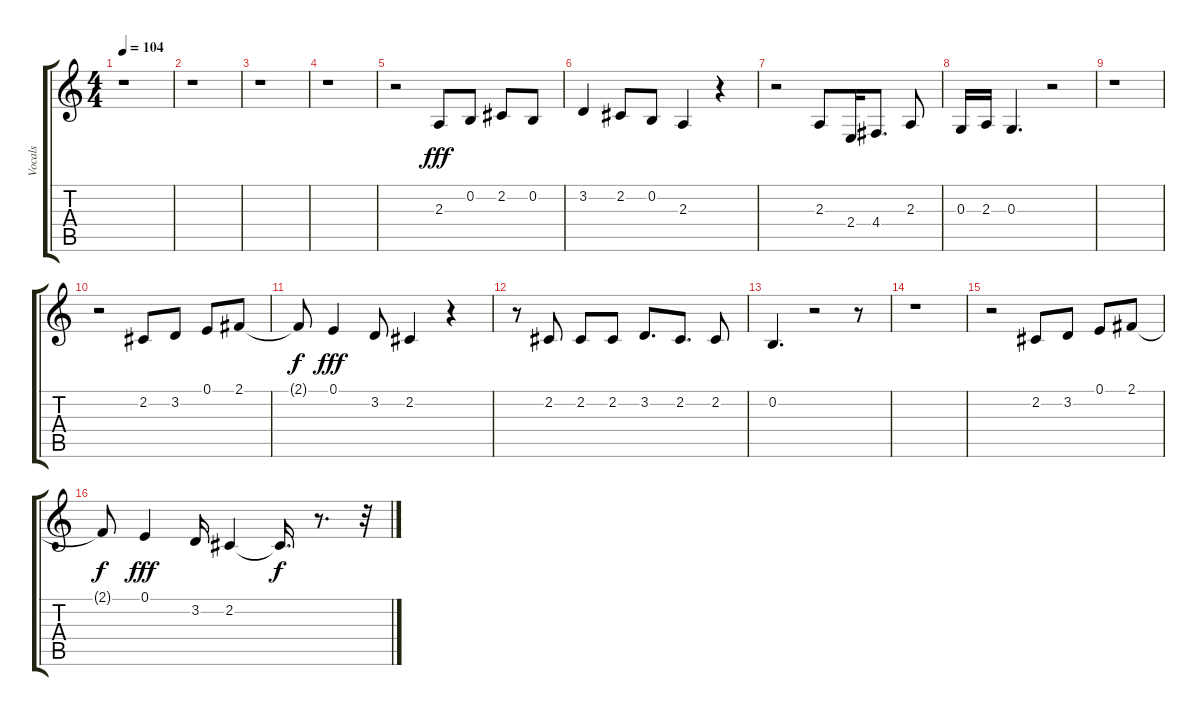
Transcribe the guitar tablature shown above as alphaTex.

\track ("Vocals" "Vocals") {instrument tenorsax}
\staff {score tabs}
\tuning (E4 B3 G3 D3 A2 E2) {hide}
\ts (4 4)
\tempo 104
\clef g2
\ks c
r.1{dy fff} |
r.1 |
r.1 |
r.1 |
r.2 2.3.8 0.2.8 2.2.8 0.2.8 |
3.2.4 2.2.8 0.2.8 2.3.4 r.4 |
r.2 2.3.8 2.4.16 4.4.8{d} 2.3.8 |
0.3.16 2.3.16 0.3.4{d} r.2 |
r.1 |
r.2 2.2.8 3.2.8 0.1.8 2.1.8 |
2.1{t}.8{dy f} 0.1.4{dy fff} 3.2.8 2.2.4 r.4 |
r.8 2.2.8 2.2.8 2.2.8 3.2.8{d} 2.2.8{d} 2.2.8 |
0.2.4{d} r.2 r.8 |
r.1 |
r.2 2.2.8 3.2.8 0.1.8 2.1.8 |
2.1{t}.8{dy f} 0.1.4{dy fff} 3.2.16 2.2.4 2.2{t}.16{d dy f} r.8{d} r.32
